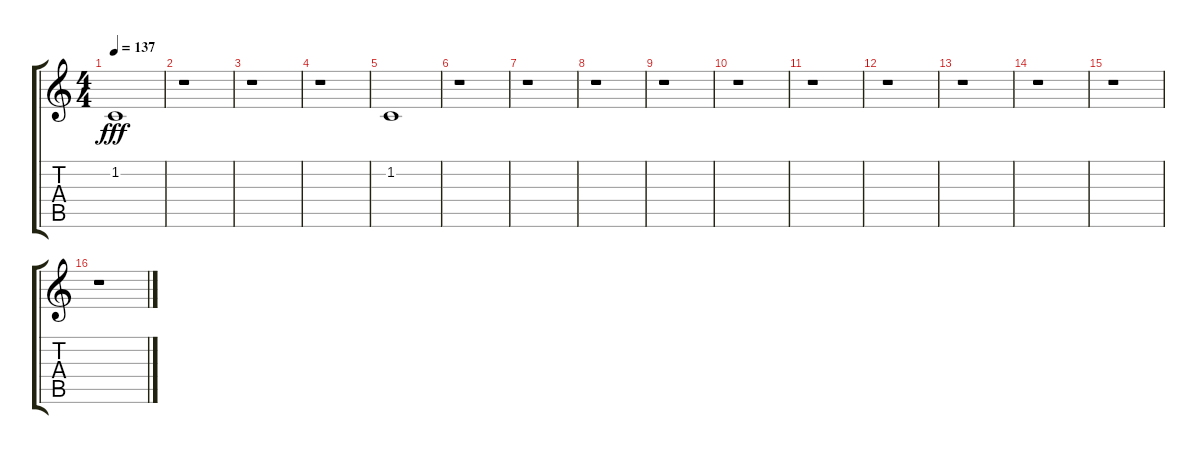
\track "" {instrument reversecymbal}
\staff {score tabs}
\tuning (E4 B3 G3 D3 A2 E2) {hide}
\ts (4 4)
\tempo 137
\clef g2
\ks c
1.2.1{dy fff} |
r.1 |
r.1 |
r.1 |
1.2.1 |
r.1 |
r.1 |
r.1 |
r.1 |
r.1 |
r.1 |
r.1 |
r.1 |
r.1 |
r.1 |
r.1
